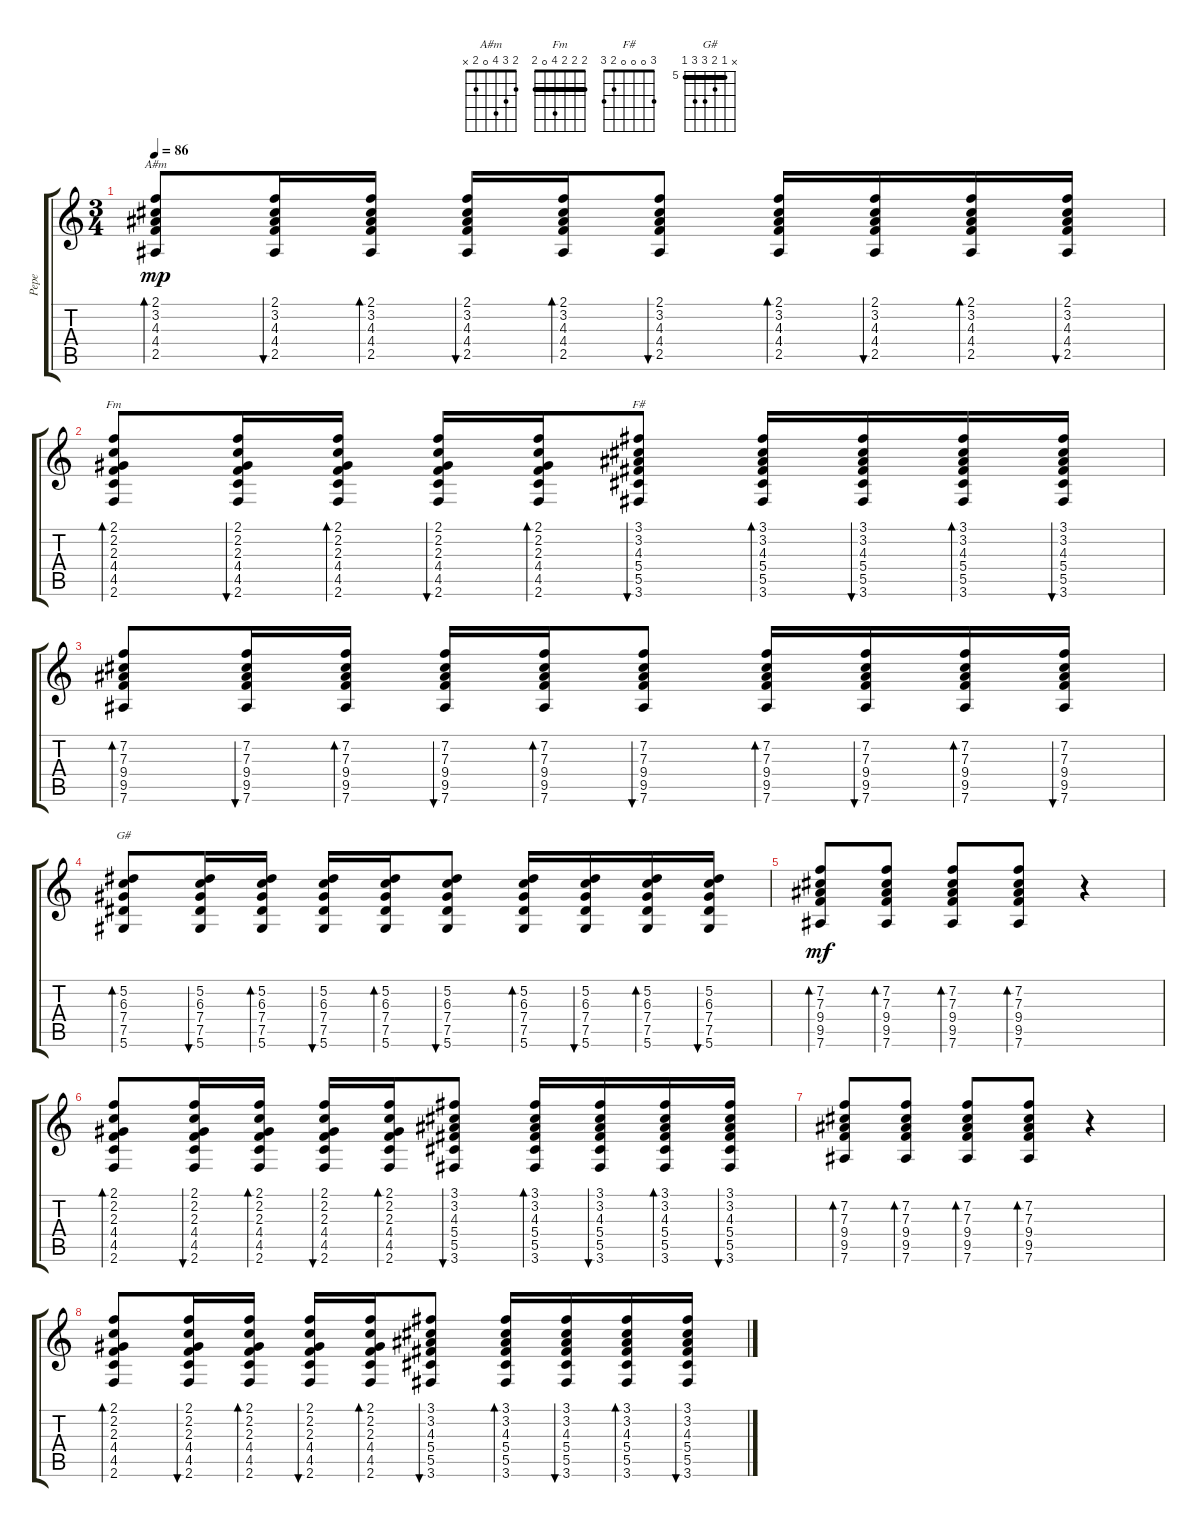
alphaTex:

\track ("Pepe" "Pepe") {instrument acousticguitarsteel}
\staff {score tabs}
\tuning (Eb4 Bb3 Gb3 Db3 Ab2 Eb2) {hide}
\chord ("A#m" 2 3 4 0 2 x)
\chord ("Fm" 2 2 2 4 0 2) {barre 2}
\chord ("F#" 3 0 0 0 2 3)
\chord ("G#" x 5 6 7 7 5) {firstfret 5 barre 5}
\ts (3 4)
\tempo 86
\clef g2
\ks c
(2.1 3.2 4.3 4.4 2.5).8{bd 30 ch "A#m" dy mp} (2.1 3.2 4.3 4.4 2.5).16{bu 30} (2.1 3.2 4.3 4.4 2.5).16{bd 30} (2.1 3.2 4.3 4.4 2.5).16{bu 30} (2.1 3.2 4.3 4.4 2.5).16{bd 30} (2.1 3.2 4.3 4.4 2.5).8{bu 30} (2.1 3.2 4.3 4.4 2.5).16{bd 30} (2.1 3.2 4.3 4.4 2.5).16{bu 30} (2.1 3.2 4.3 4.4 2.5).16{bd 30} (2.1 3.2 4.3 4.4 2.5).16{bu 30} |
(2.1 2.2 2.3 4.4 4.5 2.6).8{bd 30 ch "Fm"} (2.1 2.2 2.3 4.4 4.5 2.6).16{bu 30} (2.1 2.2 2.3 4.4 4.5 2.6).16{bd 30} (2.1 2.2 2.3 4.4 4.5 2.6).16{bu 30} (2.1 2.2 2.3 4.4 4.5 2.6).16{bd 30} (3.1 3.2 4.3 5.4 5.5 3.6).8{bu 30 ch "F#"} (3.1 3.2 4.3 5.4 5.5 3.6).16{bd 30} (3.1 3.2 4.3 5.4 5.5 3.6).16{bu 30} (3.1 3.2 4.3 5.4 5.5 3.6).16{bd 30} (3.1 3.2 4.3 5.4 5.5 3.6).16{bu 30} |
(7.2 7.3 9.4 9.5 7.6).8{bd 30} (7.2 7.3 9.4 9.5 7.6).16{bu 30} (7.2 7.3 9.4 9.5 7.6).16{bd 30} (7.2 7.3 9.4 9.5 7.6).16{bu 30} (7.2 7.3 9.4 9.5 7.6).16{bd 30} (7.2 7.3 9.4 9.5 7.6).8{bu 30} (7.2 7.3 9.4 9.5 7.6).16{bd 30} (7.2 7.3 9.4 9.5 7.6).16{bu 30} (7.2 7.3 9.4 9.5 7.6).16{bd 30} (7.2 7.3 9.4 9.5 7.6).16{bu 30} |
(5.2 6.3 7.4 7.5 5.6).8{bd 30 ch "G#"} (5.2 6.3 7.4 7.5 5.6).16{bu 30} (5.2 6.3 7.4 7.5 5.6).16{bd 30} (5.2 6.3 7.4 7.5 5.6).16{bu 30} (5.2 6.3 7.4 7.5 5.6).16{bd 30} (5.2 6.3 7.4 7.5 5.6).8{bu 30} (5.2 6.3 7.4 7.5 5.6).16{bd 30} (5.2 6.3 7.4 7.5 5.6).16{bu 30} (5.2 6.3 7.4 7.5 5.6).16{bd 30} (5.2 6.3 7.4 7.5 5.6).16{bu 30} |
(7.2 7.3 9.4 9.5 7.6).8{bd 30 dy mf} (7.2 7.3 9.4 9.5 7.6).8{bd 30} (7.2 7.3 9.4 9.5 7.6).8{bd 30} (7.2 7.3 9.4 9.5 7.6).8{bd 30} r.4 |
(2.1 2.2 2.3 4.4 4.5 2.6).8{bd 30} (2.1 2.2 2.3 4.4 4.5 2.6).16{bu 30} (2.1 2.2 2.3 4.4 4.5 2.6).16{bd 30} (2.1 2.2 2.3 4.4 4.5 2.6).16{bu 30} (2.1 2.2 2.3 4.4 4.5 2.6).16{bd 30} (3.1 3.2 4.3 5.4 5.5 3.6).8{bu 30} (3.1 3.2 4.3 5.4 5.5 3.6).16{bd 30} (3.1 3.2 4.3 5.4 5.5 3.6).16{bu 30} (3.1 3.2 4.3 5.4 5.5 3.6).16{bd 30} (3.1 3.2 4.3 5.4 5.5 3.6).16{bu 30} |
(7.2 7.3 9.4 9.5 7.6).8{bd 30} (7.2 7.3 9.4 9.5 7.6).8{bd 30} (7.2 7.3 9.4 9.5 7.6).8{bd 30} (7.2 7.3 9.4 9.5 7.6).8{bd 30} r.4 |
(2.1 2.2 2.3 4.4 4.5 2.6).8{bd 30} (2.1 2.2 2.3 4.4 4.5 2.6).16{bu 30} (2.1 2.2 2.3 4.4 4.5 2.6).16{bd 30} (2.1 2.2 2.3 4.4 4.5 2.6).16{bu 30} (2.1 2.2 2.3 4.4 4.5 2.6).16{bd 30} (3.1 3.2 4.3 5.4 5.5 3.6).8{bu 30} (3.1 3.2 4.3 5.4 5.5 3.6).16{bd 30} (3.1 3.2 4.3 5.4 5.5 3.6).16{bu 30} (3.1 3.2 4.3 5.4 5.5 3.6).16{bd 30} (3.1 3.2 4.3 5.4 5.5 3.6).16{bu 30}
